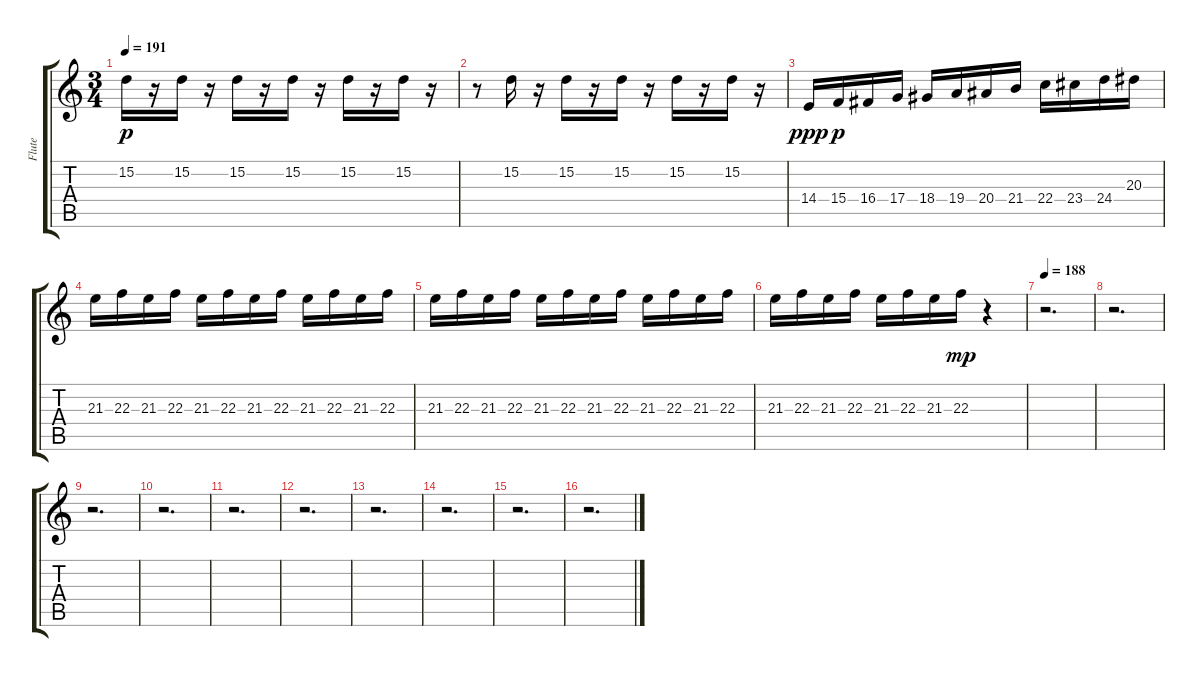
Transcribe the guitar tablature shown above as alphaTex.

\track ("Flute" "Flute") {instrument flute}
\staff {score tabs}
\tuning (E4 B3 G3 D3 A2 E2) {hide}
\ts (3 4)
\tempo 191
\clef g2
\ks c
15.2.16{dy p} r.16 15.2.16 r.16 15.2.16 r.16 15.2.16 r.16 15.2.16 r.16 15.2.16 r.16 |
r.8 15.2.16 r.16 15.2.16 r.16 15.2.16 r.16 15.2.16 r.16 15.2.16 r.16 |
14.4.16{dy ppp} 15.4.16{dy p} 16.4.16 17.4.16 18.4.16 19.4.16 20.4.16 21.4.16 22.4.16 23.4.16 24.4.16 20.3.16 |
21.3.16 22.3.16 21.3.16 22.3.16 21.3.16 22.3.16 21.3.16 22.3.16 21.3.16 22.3.16 21.3.16 22.3.16 |
21.3.16 22.3.16 21.3.16 22.3.16 21.3.16 22.3.16 21.3.16 22.3.16 21.3.16 22.3.16 21.3.16 22.3.16 |
21.3.16 22.3.16 21.3.16 22.3.16 21.3.16 22.3.16 21.3.16 22.3.16{dy mp} r.4 |
\tempo 188
r.2{d} |
r.2{d} |
r.2{d} |
r.2{d} |
r.2{d} |
r.2{d} |
r.2{d} |
r.2{d} |
r.2{d} |
r.2{d}
